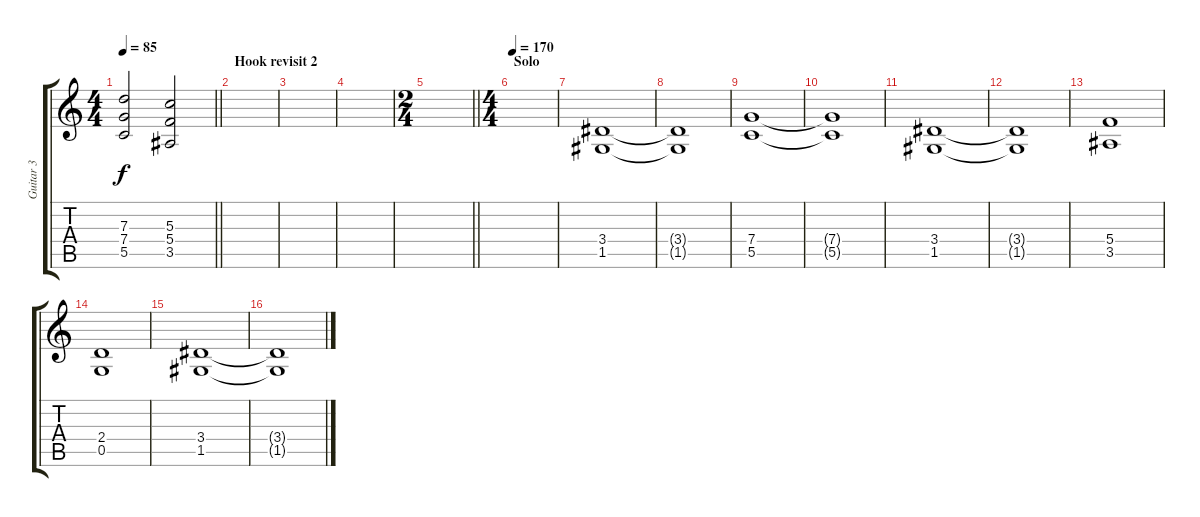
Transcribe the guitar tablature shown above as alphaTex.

\track ("Guitar 3" "Guitar 3") {instrument overdrivenguitar}
\staff {score tabs}
\tuning (E4 C4 G3 C3 G2 C2) {hide}
\ts (4 4)
\tempo 85
\clef g2
\barLineRight lightlight
\ks c
(7.3 7.4 5.5).2{dy f} (5.3 5.4 3.5).2 |
\section ("" "Hook revisit 2")
|
|
|
\ts (2 4)
\barLineRight lightlight
|
\ts (4 4)
\section ("" "Solo")
\tempo 170
|
(3.4 1.5).1 |
(3.4{t} 1.5{t}).1 |
(7.4 5.5).1 |
(7.4{t} 5.5{t}).1 |
(3.4 1.5).1 |
(3.4{t} 1.5{t}).1 |
(5.4 3.5).1 |
(2.4 0.5).1 |
(3.4 1.5).1 |
(3.4{t} 1.5{t}).1
